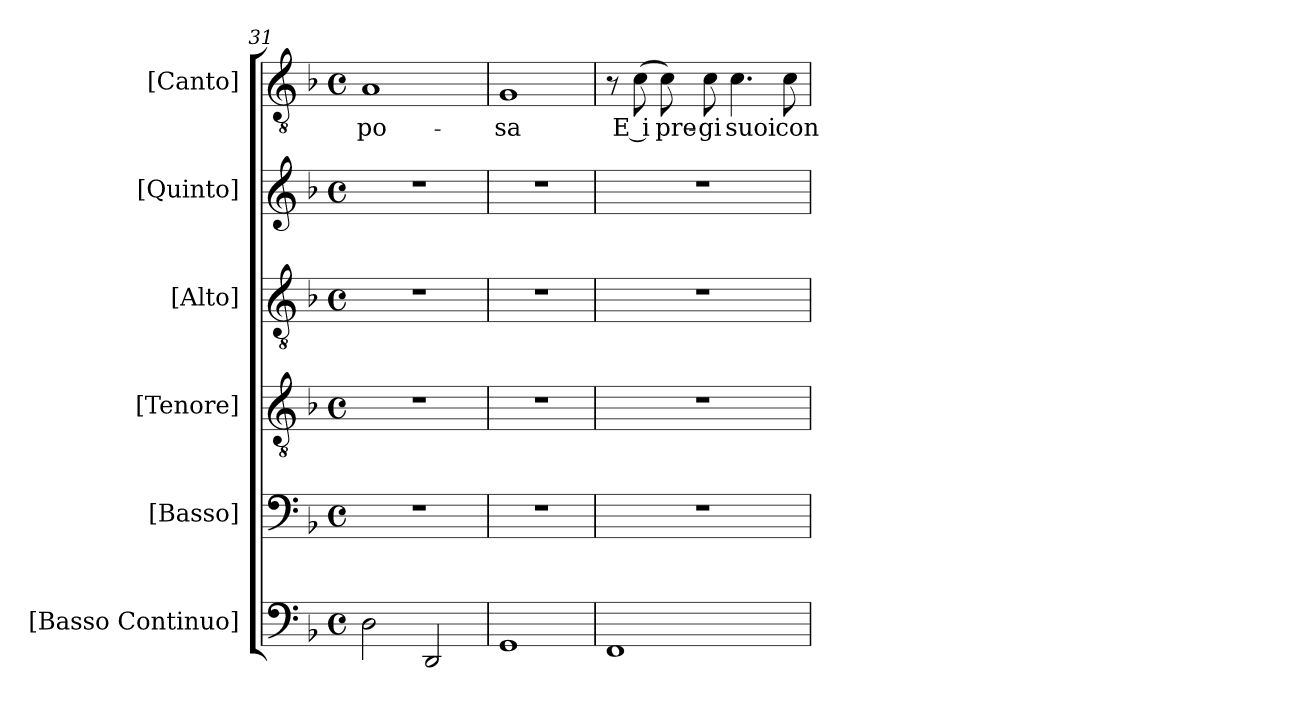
**kern	**kern	**kern	**kern	**kern	**kern	**text
*part6	*part5	*part4	*part3	*part2	*part1	*part1
*staff6	*staff5	*staff4	*staff3	*staff2	*staff1	*staff1
*I"[Basso Continuo]	*I"[Basso]	*I"[Tenore]	*I"[Alto]	*I"[Quinto]	*I"[Canto]	*
*clefF4	*clefF4	*clefGv2	*clefGv2	*clefG2	*clefGv2	*
*k[b-]	*k[b-]	*k[b-]	*k[b-]	*k[b-]	*k[b-]	*
*F:	*F:	*F:	*F:	*F:	*F:	*
*M4/4	*M4/4	*M4/4	*M4/4	*M4/4	*M4/4	*
*met(c)	*met(c)	*met(c)	*met(c)	*met(c)	*met(c)	*
=31	=31	=31	=31	=31	=31	=31
!	!	!	!	!	!	!LO:LY:b
2D\	1r	1r	1r	1r	1A	-po-
2DD/	.	.	.	.	.	.
!!LO:LB:g=z
=32	=32	=32	=32	=32	=32	=32
!	!	!	!	!	!	!LO:LY:b
1GG	1r	1r	1r	1r	1G	-sa
=33	=33	=33	=33	=33	=33	=33
1FF	1r	1r	1r	1r	8r	.
!	!	!	!	!	!	!LO:LY:b:rj
.	.	.	.	.	(<8c\	E i
!	!	!	!	!	!	!LO:LY:b
.	.	.	.	.	8c\)	pre-
!	!	!	!	!	!	!LO:LY:b:rj
.	.	.	.	.	8c\	-gi
!	!	!	!	!	!	!LO:LY:b
.	.	.	.	.	4.c\	suoi
!	!	!	!	!	!	!LO:LY:b
.	.	.	.	.	8c\	con
=	=	=	=	=	=	=
*-	*-	*-	*-	*-	*-	*-
